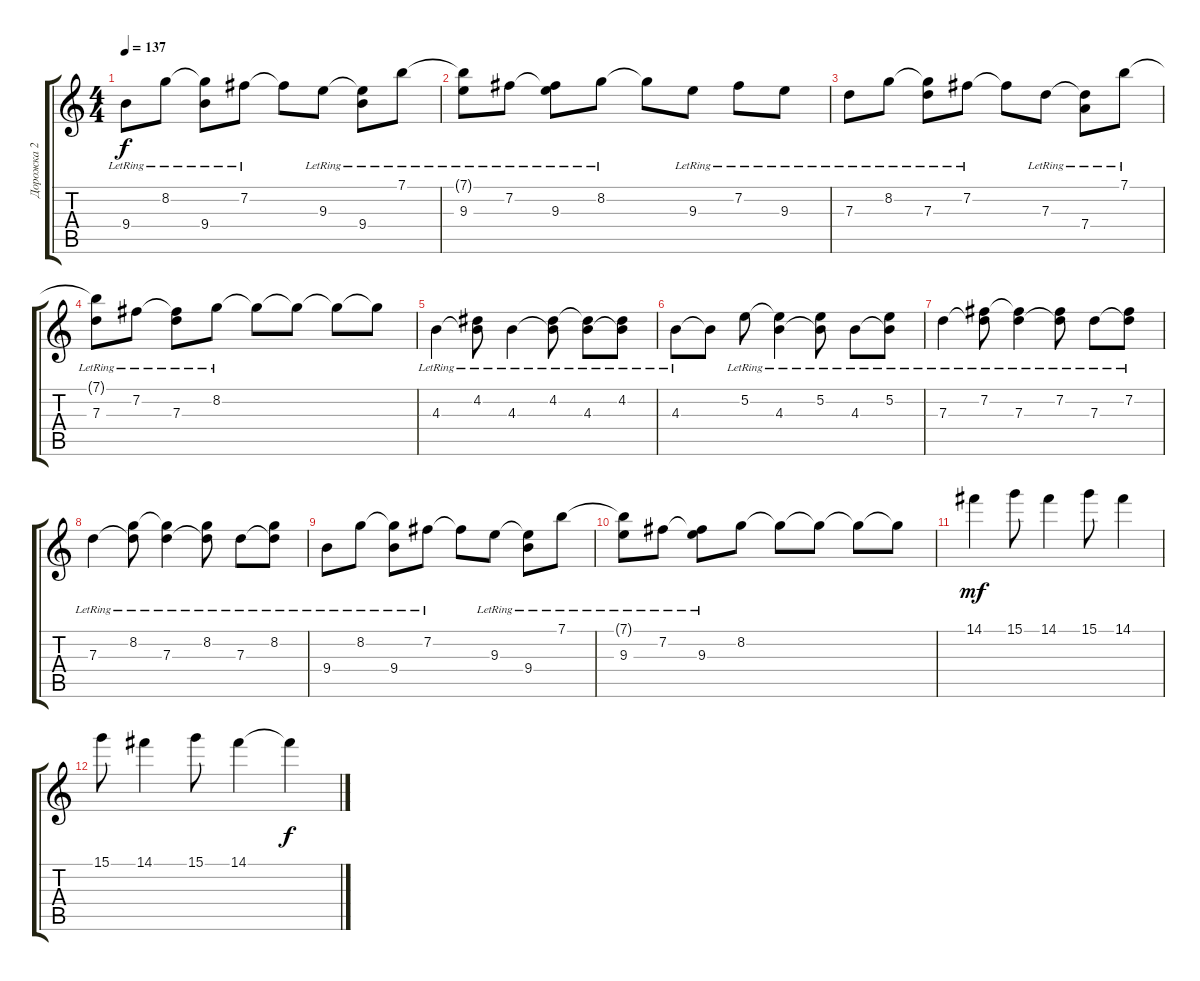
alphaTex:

\track ("Дорожка 2" "Дорожка 2") {instrument distortionguitar}
\staff {score tabs}
\tuning (E4 B3 G3 D3 A2 E2) {hide}
\ts (4 4)
\tempo 137
\clef g2
\ks c
9.4{lr}.8{dy f} 8.2{lr}.8 (8.2{t} 9.4{lr}).8 7.2{lr}.8 7.2{t}.8 9.3{lr}.8 (9.3{t} 9.4{lr}).8 7.1{lr}.8 |
(7.1{t} 9.3{lr}).8 7.2{lr}.8 (7.2{t} 9.3{lr}).8 8.2{lr}.8 8.2{t}.8 9.3{lr}.8 7.2{lr}.8 9.3{lr}.8 |
7.3{lr}.8 8.2{lr}.8 (8.2{t} 7.3{lr}).8 7.2{lr}.8 7.2{t}.8 7.3{lr}.8 (7.3{t} 7.4{lr}).8 7.1{lr}.8 |
(7.1{t} 7.3{lr}).8 7.2{lr}.8 (7.2{t} 7.3{lr}).8 8.2{lr}.8 8.2{t}.8 8.2{t}.8 8.2{t}.8 8.2{t}.8 |
4.3{lr}.4 (4.2{lr} 4.3{t}).8 4.3{lr}.4 (4.2{lr} 4.3{t}).8 (4.2{t} 4.3{lr}).8 (4.2{lr} 4.3{t}).8 |
4.3{lr}.8 4.3{t}.8 5.2{lr}.8 (5.2{t} 4.3{lr}).4 (5.2{lr} 4.3{t}).8 4.3{lr}.8 (5.2{lr} 4.3{t}).8 |
7.3{lr}.4 (7.2{lr} 7.3{t}).8 (7.2{t} 7.3{lr}).4 (7.2{lr} 7.3{t}).8 7.3{lr}.8 (7.2{lr} 7.3{t}).8 |
7.3{lr}.4 (8.2{lr} 7.3{t}).8 (8.2{t} 7.3{lr}).4 (8.2{lr} 7.3{t}).8 7.3{lr}.8 (8.2{lr} 7.3{t}).8 |
9.4{lr}.8 8.2{lr}.8 (8.2{t} 9.4{lr}).8 7.2{lr}.8 7.2{t}.8 9.3{lr}.8 (9.3{t} 9.4{lr}).8 7.1{lr}.8 |
(7.1{t} 9.3{lr}).8 7.2{lr}.8 (7.2{t} 9.3{lr}).8 8.2.8 8.2{t}.8 8.2{t}.8 8.2{t}.8 8.2{t}.8 |
14.1.4{dy mf volume 5 instrument distortionguitar} 15.1.8 14.1.4 15.1.8 14.1.4 |
15.1.8 14.1.4 15.1.8 14.1.4 14.1{t}.4{dy f}
